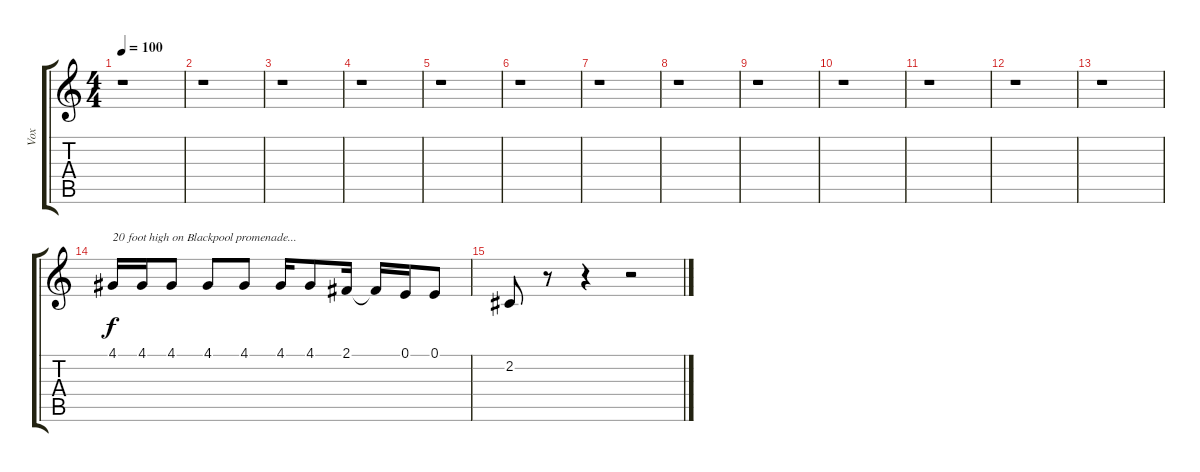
\track ("Vox" "Vox") {instrument clarinet}
\staff {score tabs}
\tuning (E4 B3 G3 D3 A2 E2) {hide}
\ts (4 4)
\tempo 100
\clef g2
\ks c
r.1{dy f} |
r.1 |
r.1 |
r.1 |
r.1 |
r.1 |
r.1 |
r.1 |
r.1 |
r.1 |
r.1 |
r.1 |
r.1 |
4.1.16{txt "20 foot high on Blackpool promenade..."} 4.1.16 4.1.8 4.1.8 4.1.8 4.1.16 4.1.8 2.1.16 2.1{t}.16 0.1.16 0.1.8 |
2.2.8 r.8 r.4 r.2
